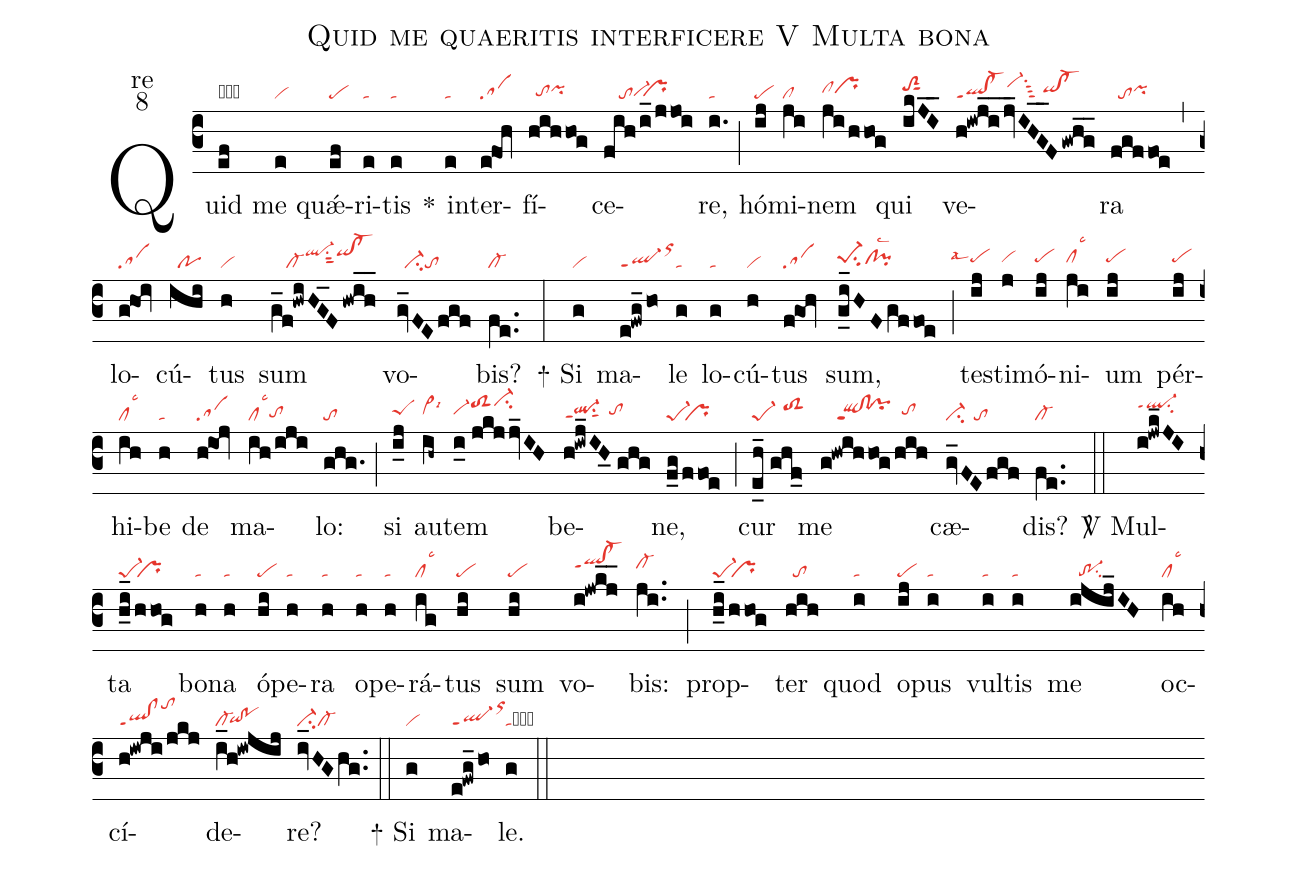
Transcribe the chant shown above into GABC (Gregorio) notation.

name:Quid me quaeritis interficere V Multa bona;
office-part:re;
mode:8;
nabc-lines:1;
%%
(c3) Quid(ef|obpe) me(e|vi) quǽ(ef|pe)ri(e|ta)tis(e|ta) <sp>*</sp>() in(e|ta)ter(e@foh|sa)fí(hihhog|//tohgpihh)ce(fih/i_/jjoi|////tovi-hg``prhg)re,(i.|ta) (;) hó(ij|pe)mi(ji|cl)nem(ji/hhog|clhhprhh) qui(ikJI__|toS2hisut1) ve(h!iwji__/jv_IHG__F/gwhg__|ql!cl-ppt1vi-hjsu1sut3/qihh!cl-hh)ra(fgffoe|//topihh) (,) lo(g@hoi|sa)cú(ihi|//po)tus(h|vi) sum(g_f!hwiHG_F/hwih__|////cl-ql-hjsu1sut2qihj!cl-hj) vo(gv_FE/fgf|//ci-to)bis?(fe..|cl-) (:)
<sp>+</sp> Si(g|vi) ma(e!fwg_/ho|ql-ppt1orhl)le(g|ta) lo(g|ta)cú(h|vi)tus(f@goh|sa) sum,(g_i_HFgffoe|pe-1hhsu2clhg!pihglsc2) (;) tes(ij|`````pehhlsal4)ti(j|vihh)mó(ij|pehh)ni(ji|clhhlsc3)um(ij|pehh) pér(ij|pehh)hi(ih|cllsc3)be(h|ta) de(h@ioj|sa) ma(ih/iji|cllsc3tohg)lo:(ghg.|to) (;) si(i_j|peShh) au(ih~|vi>hhlsi6)tem(i_0//jkjjv_IH|vi-hhtoS2hjci-hk) be(h!iwj_IH_0//ghg|ql-hhppt1su1sut1//tohh)ne,(f_g/ffoe|pe-1``pr) (;) cur(e_h_//ghf_|pe-1/toS2hi) me(g!hwihhog|////ql!cl!pippt1|hih|//tohh) cæ(gv_FEfgf|ci-//to)dis?(fe..|cl-) (::)

<sp>V/</sp> Mul(i!jwk_JI|ql-hjppt1su2)ta(h_i_/hhog|pe-1``pr) bo(h|ta)na(h|ta) ó(hi|pe)pe(h|ta)ra(h|ta) o(h|ta)pe(h|ta)rá(ig|cllsc3)tus(hi|pe) sum(hi|pe) vo(i!jwkj__|qlhi!cl-hippt1)bis:(ji..|cl-hi) (;) prop(h_i_/hhog|pe-1``pr)ter(hih|//to) quod(i|ta) o(ij|pe)pus(i|ta) vul(i|ta)tis(i|ta) me(ijij_IH|//tr-1su2) oc(ih|cllsc3)cí(h!iwji/jkj|ql!clppt1tohl)de(i_h!iwjij|cl-`qihg!pohg)re?(iv_HGhg..|ci-cl-) (::)
<sp>+</sp> Si(g|vi) ma(e!fwg_/ho|ql-ppt1orhl)le.(g|tacb) (::)
